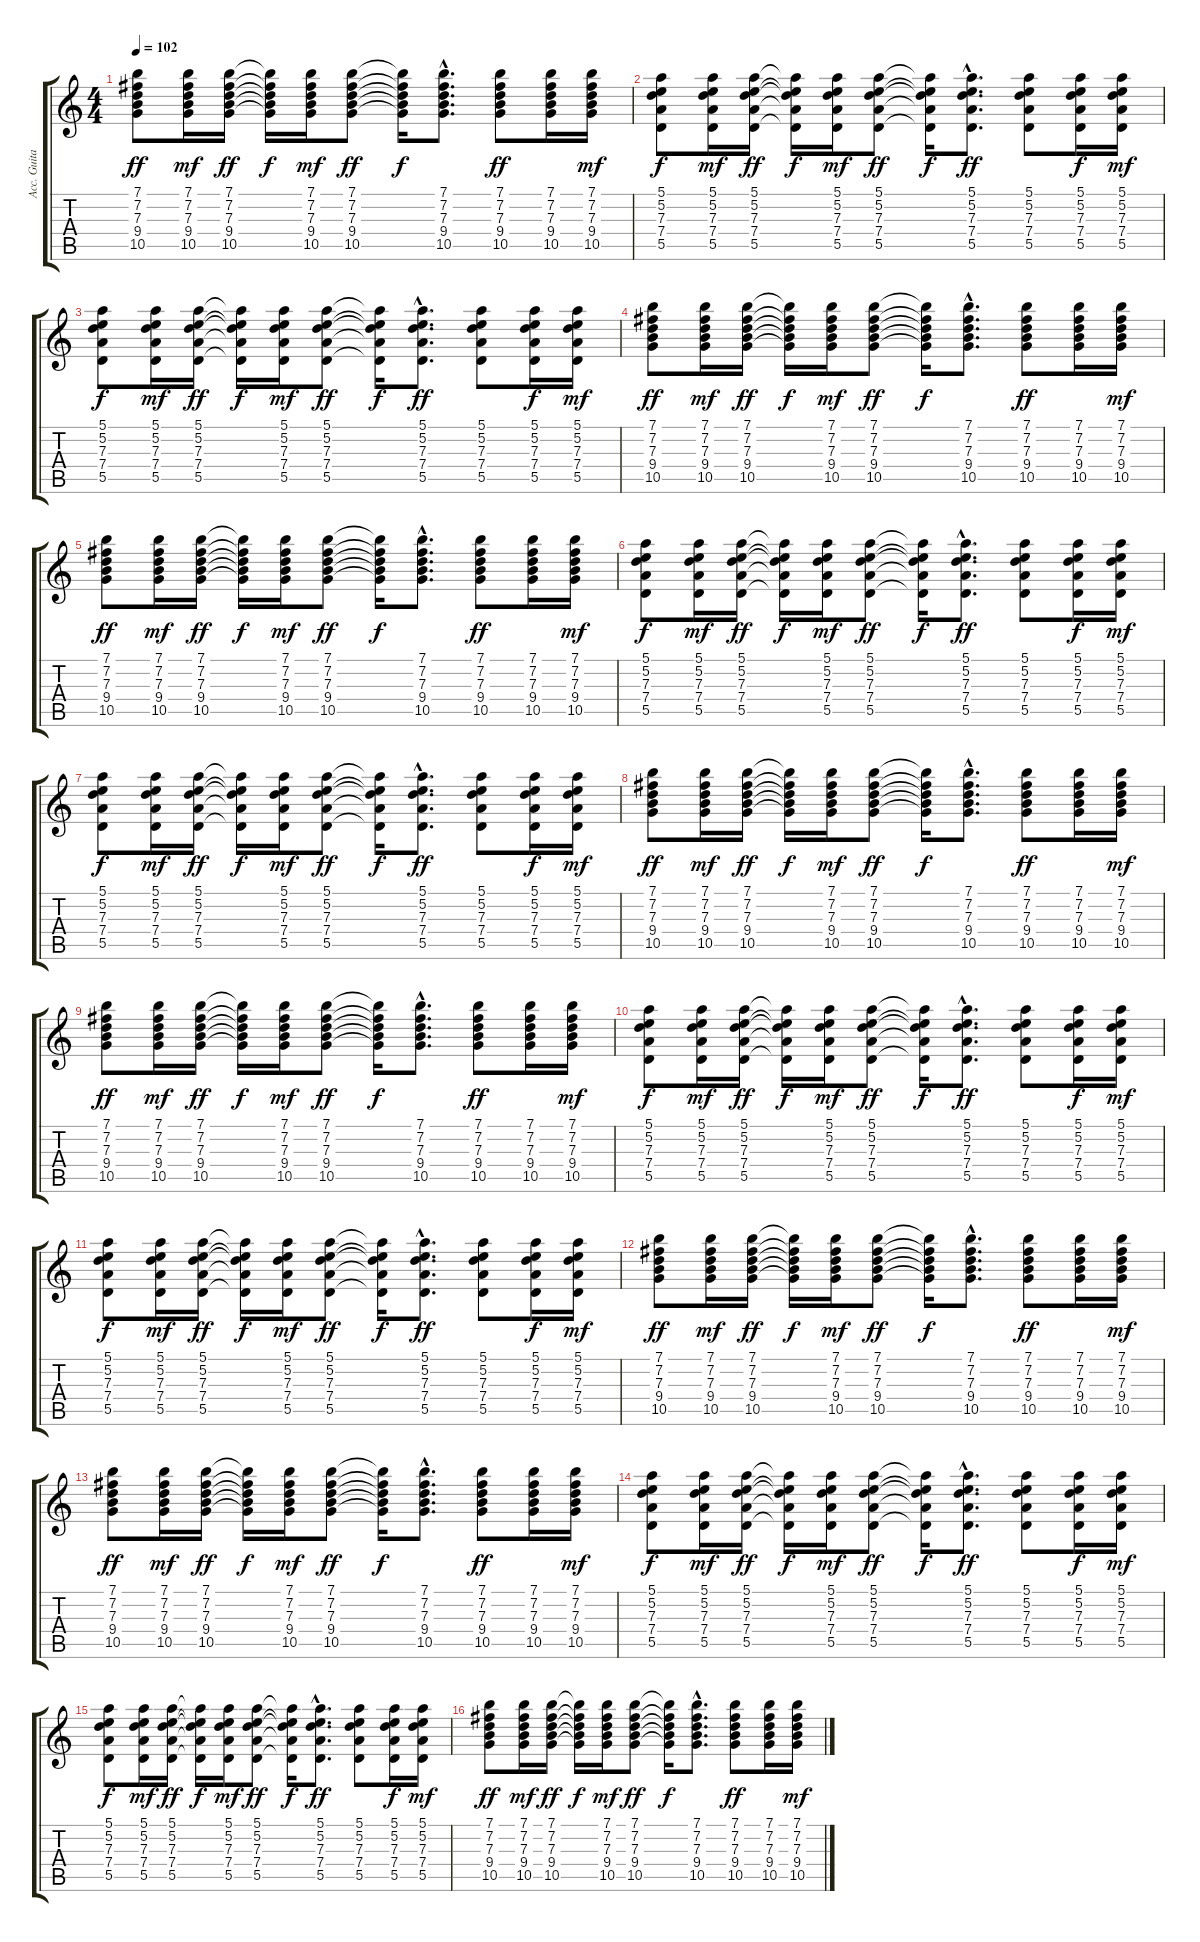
\track ("Acc. Guitar 1" "Acc. Guita") {instrument acousticguitarsteel}
\staff {score tabs}
\tuning (E4 B3 G3 D3 A2 E2) {hide}
\ts (4 4)
\tempo 102
\clef g2
\ks c
(7.1 7.2 7.3 9.4 10.5).8{dy ff} (7.1 7.2 7.3 9.4 10.5).16{dy mf} (7.1 7.2 7.3 9.4 10.5).16{dy ff} (7.1{t} 7.2{t} 7.3{t} 9.4{t} 10.5{t}).16{dy f} (7.1 7.2 7.3 9.4 10.5).16{dy mf} (7.1 7.2 7.3 9.4 10.5).8{dy ff} (7.1{t} 7.2{t} 7.3{t} 9.4{t} 10.5{t}).16{dy f} (7.1{hac} 7.2{hac} 7.3{hac} 9.4{hac} 10.5{hac}).8{d} (7.1 7.2 7.3 9.4 10.5).8{dy ff} (7.1 7.2 7.3 9.4 10.5).16 (7.1 7.2 7.3 9.4 10.5).16{dy mf} |
(5.1 5.2 7.3 7.4 5.5).8{dy f} (5.1 5.2 7.3 7.4 5.5).16{dy mf} (5.1 5.2 7.3 7.4 5.5).16{dy ff} (5.1{t} 5.2{t} 7.3{t} 7.4{t} 5.5{t}).16{dy f} (5.1 5.2 7.3 7.4 5.5).16{dy mf} (5.1 5.2 7.3 7.4 5.5).8{dy ff} (5.1{t} 5.2{t} 7.3{t} 7.4{t} 5.5{t}).16{dy f} (5.1{hac} 5.2{hac} 7.3{hac} 7.4{hac} 5.5{hac}).8{d dy ff} (5.1 5.2 7.3 7.4 5.5).8 (5.1 5.2 7.3 7.4 5.5).16{dy f} (5.1 5.2 7.3 7.4 5.5).16{dy mf} |
(5.1 5.2 7.3 7.4 5.5).8{dy f} (5.1 5.2 7.3 7.4 5.5).16{dy mf} (5.1 5.2 7.3 7.4 5.5).16{dy ff} (5.1{t} 5.2{t} 7.3{t} 7.4{t} 5.5{t}).16{dy f} (5.1 5.2 7.3 7.4 5.5).16{dy mf} (5.1 5.2 7.3 7.4 5.5).8{dy ff} (5.1{t} 5.2{t} 7.3{t} 7.4{t} 5.5{t}).16{dy f} (5.1{hac} 5.2{hac} 7.3{hac} 7.4{hac} 5.5{hac}).8{d dy ff} (5.1 5.2 7.3 7.4 5.5).8 (5.1 5.2 7.3 7.4 5.5).16{dy f} (5.1 5.2 7.3 7.4 5.5).16{dy mf} |
(7.1 7.2 7.3 9.4 10.5).8{dy ff} (7.1 7.2 7.3 9.4 10.5).16{dy mf} (7.1 7.2 7.3 9.4 10.5).16{dy ff} (7.1{t} 7.2{t} 7.3{t} 9.4{t} 10.5{t}).16{dy f} (7.1 7.2 7.3 9.4 10.5).16{dy mf} (7.1 7.2 7.3 9.4 10.5).8{dy ff} (7.1{t} 7.2{t} 7.3{t} 9.4{t} 10.5{t}).16{dy f} (7.1{hac} 7.2{hac} 7.3{hac} 9.4{hac} 10.5{hac}).8{d} (7.1 7.2 7.3 9.4 10.5).8{dy ff} (7.1 7.2 7.3 9.4 10.5).16 (7.1 7.2 7.3 9.4 10.5).16{dy mf} |
(7.1 7.2 7.3 9.4 10.5).8{dy ff} (7.1 7.2 7.3 9.4 10.5).16{dy mf} (7.1 7.2 7.3 9.4 10.5).16{dy ff} (7.1{t} 7.2{t} 7.3{t} 9.4{t} 10.5{t}).16{dy f} (7.1 7.2 7.3 9.4 10.5).16{dy mf} (7.1 7.2 7.3 9.4 10.5).8{dy ff} (7.1{t} 7.2{t} 7.3{t} 9.4{t} 10.5{t}).16{dy f} (7.1{hac} 7.2{hac} 7.3{hac} 9.4{hac} 10.5{hac}).8{d} (7.1 7.2 7.3 9.4 10.5).8{dy ff} (7.1 7.2 7.3 9.4 10.5).16 (7.1 7.2 7.3 9.4 10.5).16{dy mf} |
(5.1 5.2 7.3 7.4 5.5).8{dy f} (5.1 5.2 7.3 7.4 5.5).16{dy mf} (5.1 5.2 7.3 7.4 5.5).16{dy ff} (5.1{t} 5.2{t} 7.3{t} 7.4{t} 5.5{t}).16{dy f} (5.1 5.2 7.3 7.4 5.5).16{dy mf} (5.1 5.2 7.3 7.4 5.5).8{dy ff} (5.1{t} 5.2{t} 7.3{t} 7.4{t} 5.5{t}).16{dy f} (5.1{hac} 5.2{hac} 7.3{hac} 7.4{hac} 5.5{hac}).8{d dy ff} (5.1 5.2 7.3 7.4 5.5).8 (5.1 5.2 7.3 7.4 5.5).16{dy f} (5.1 5.2 7.3 7.4 5.5).16{dy mf} |
(5.1 5.2 7.3 7.4 5.5).8{dy f} (5.1 5.2 7.3 7.4 5.5).16{dy mf} (5.1 5.2 7.3 7.4 5.5).16{dy ff} (5.1{t} 5.2{t} 7.3{t} 7.4{t} 5.5{t}).16{dy f} (5.1 5.2 7.3 7.4 5.5).16{dy mf} (5.1 5.2 7.3 7.4 5.5).8{dy ff} (5.1{t} 5.2{t} 7.3{t} 7.4{t} 5.5{t}).16{dy f} (5.1{hac} 5.2{hac} 7.3{hac} 7.4{hac} 5.5{hac}).8{d dy ff} (5.1 5.2 7.3 7.4 5.5).8 (5.1 5.2 7.3 7.4 5.5).16{dy f} (5.1 5.2 7.3 7.4 5.5).16{dy mf} |
(7.1 7.2 7.3 9.4 10.5).8{dy ff} (7.1 7.2 7.3 9.4 10.5).16{dy mf} (7.1 7.2 7.3 9.4 10.5).16{dy ff} (7.1{t} 7.2{t} 7.3{t} 9.4{t} 10.5{t}).16{dy f} (7.1 7.2 7.3 9.4 10.5).16{dy mf} (7.1 7.2 7.3 9.4 10.5).8{dy ff} (7.1{t} 7.2{t} 7.3{t} 9.4{t} 10.5{t}).16{dy f} (7.1{hac} 7.2{hac} 7.3{hac} 9.4{hac} 10.5{hac}).8{d} (7.1 7.2 7.3 9.4 10.5).8{dy ff} (7.1 7.2 7.3 9.4 10.5).16 (7.1 7.2 7.3 9.4 10.5).16{dy mf} |
(7.1 7.2 7.3 9.4 10.5).8{dy ff} (7.1 7.2 7.3 9.4 10.5).16{dy mf} (7.1 7.2 7.3 9.4 10.5).16{dy ff} (7.1{t} 7.2{t} 7.3{t} 9.4{t} 10.5{t}).16{dy f} (7.1 7.2 7.3 9.4 10.5).16{dy mf} (7.1 7.2 7.3 9.4 10.5).8{dy ff} (7.1{t} 7.2{t} 7.3{t} 9.4{t} 10.5{t}).16{dy f} (7.1{hac} 7.2{hac} 7.3{hac} 9.4{hac} 10.5{hac}).8{d} (7.1 7.2 7.3 9.4 10.5).8{dy ff} (7.1 7.2 7.3 9.4 10.5).16 (7.1 7.2 7.3 9.4 10.5).16{dy mf} |
(5.1 5.2 7.3 7.4 5.5).8{dy f} (5.1 5.2 7.3 7.4 5.5).16{dy mf} (5.1 5.2 7.3 7.4 5.5).16{dy ff} (5.1{t} 5.2{t} 7.3{t} 7.4{t} 5.5{t}).16{dy f} (5.1 5.2 7.3 7.4 5.5).16{dy mf} (5.1 5.2 7.3 7.4 5.5).8{dy ff} (5.1{t} 5.2{t} 7.3{t} 7.4{t} 5.5{t}).16{dy f} (5.1{hac} 5.2{hac} 7.3{hac} 7.4{hac} 5.5{hac}).8{d dy ff} (5.1 5.2 7.3 7.4 5.5).8 (5.1 5.2 7.3 7.4 5.5).16{dy f} (5.1 5.2 7.3 7.4 5.5).16{dy mf} |
(5.1 5.2 7.3 7.4 5.5).8{dy f} (5.1 5.2 7.3 7.4 5.5).16{dy mf} (5.1 5.2 7.3 7.4 5.5).16{dy ff} (5.1{t} 5.2{t} 7.3{t} 7.4{t} 5.5{t}).16{dy f} (5.1 5.2 7.3 7.4 5.5).16{dy mf} (5.1 5.2 7.3 7.4 5.5).8{dy ff} (5.1{t} 5.2{t} 7.3{t} 7.4{t} 5.5{t}).16{dy f} (5.1{hac} 5.2{hac} 7.3{hac} 7.4{hac} 5.5{hac}).8{d dy ff} (5.1 5.2 7.3 7.4 5.5).8 (5.1 5.2 7.3 7.4 5.5).16{dy f} (5.1 5.2 7.3 7.4 5.5).16{dy mf} |
(7.1 7.2 7.3 9.4 10.5).8{dy ff} (7.1 7.2 7.3 9.4 10.5).16{dy mf} (7.1 7.2 7.3 9.4 10.5).16{dy ff} (7.1{t} 7.2{t} 7.3{t} 9.4{t} 10.5{t}).16{dy f} (7.1 7.2 7.3 9.4 10.5).16{dy mf} (7.1 7.2 7.3 9.4 10.5).8{dy ff} (7.1{t} 7.2{t} 7.3{t} 9.4{t} 10.5{t}).16{dy f} (7.1{hac} 7.2{hac} 7.3{hac} 9.4{hac} 10.5{hac}).8{d} (7.1 7.2 7.3 9.4 10.5).8{dy ff} (7.1 7.2 7.3 9.4 10.5).16 (7.1 7.2 7.3 9.4 10.5).16{dy mf} |
(7.1 7.2 7.3 9.4 10.5).8{dy ff} (7.1 7.2 7.3 9.4 10.5).16{dy mf} (7.1 7.2 7.3 9.4 10.5).16{dy ff} (7.1{t} 7.2{t} 7.3{t} 9.4{t} 10.5{t}).16{dy f} (7.1 7.2 7.3 9.4 10.5).16{dy mf} (7.1 7.2 7.3 9.4 10.5).8{dy ff} (7.1{t} 7.2{t} 7.3{t} 9.4{t} 10.5{t}).16{dy f} (7.1{hac} 7.2{hac} 7.3{hac} 9.4{hac} 10.5{hac}).8{d} (7.1 7.2 7.3 9.4 10.5).8{dy ff} (7.1 7.2 7.3 9.4 10.5).16 (7.1 7.2 7.3 9.4 10.5).16{dy mf} |
(5.1 5.2 7.3 7.4 5.5).8{dy f} (5.1 5.2 7.3 7.4 5.5).16{dy mf} (5.1 5.2 7.3 7.4 5.5).16{dy ff} (5.1{t} 5.2{t} 7.3{t} 7.4{t} 5.5{t}).16{dy f} (5.1 5.2 7.3 7.4 5.5).16{dy mf} (5.1 5.2 7.3 7.4 5.5).8{dy ff} (5.1{t} 5.2{t} 7.3{t} 7.4{t} 5.5{t}).16{dy f} (5.1{hac} 5.2{hac} 7.3{hac} 7.4{hac} 5.5{hac}).8{d dy ff} (5.1 5.2 7.3 7.4 5.5).8 (5.1 5.2 7.3 7.4 5.5).16{dy f} (5.1 5.2 7.3 7.4 5.5).16{dy mf} |
(5.1 5.2 7.3 7.4 5.5).8{dy f} (5.1 5.2 7.3 7.4 5.5).16{dy mf} (5.1 5.2 7.3 7.4 5.5).16{dy ff} (5.1{t} 5.2{t} 7.3{t} 7.4{t} 5.5{t}).16{dy f} (5.1 5.2 7.3 7.4 5.5).16{dy mf} (5.1 5.2 7.3 7.4 5.5).8{dy ff} (5.1{t} 5.2{t} 7.3{t} 7.4{t} 5.5{t}).16{dy f} (5.1{hac} 5.2{hac} 7.3{hac} 7.4{hac} 5.5{hac}).8{d dy ff} (5.1 5.2 7.3 7.4 5.5).8 (5.1 5.2 7.3 7.4 5.5).16{dy f} (5.1 5.2 7.3 7.4 5.5).16{dy mf} |
(7.1 7.2 7.3 9.4 10.5).8{dy ff} (7.1 7.2 7.3 9.4 10.5).16{dy mf} (7.1 7.2 7.3 9.4 10.5).16{dy ff} (7.1{t} 7.2{t} 7.3{t} 9.4{t} 10.5{t}).16{dy f} (7.1 7.2 7.3 9.4 10.5).16{dy mf} (7.1 7.2 7.3 9.4 10.5).8{dy ff} (7.1{t} 7.2{t} 7.3{t} 9.4{t} 10.5{t}).16{dy f} (7.1{hac} 7.2{hac} 7.3{hac} 9.4{hac} 10.5{hac}).8{d} (7.1 7.2 7.3 9.4 10.5).8{dy ff} (7.1 7.2 7.3 9.4 10.5).16 (7.1 7.2 7.3 9.4 10.5).16{dy mf}
